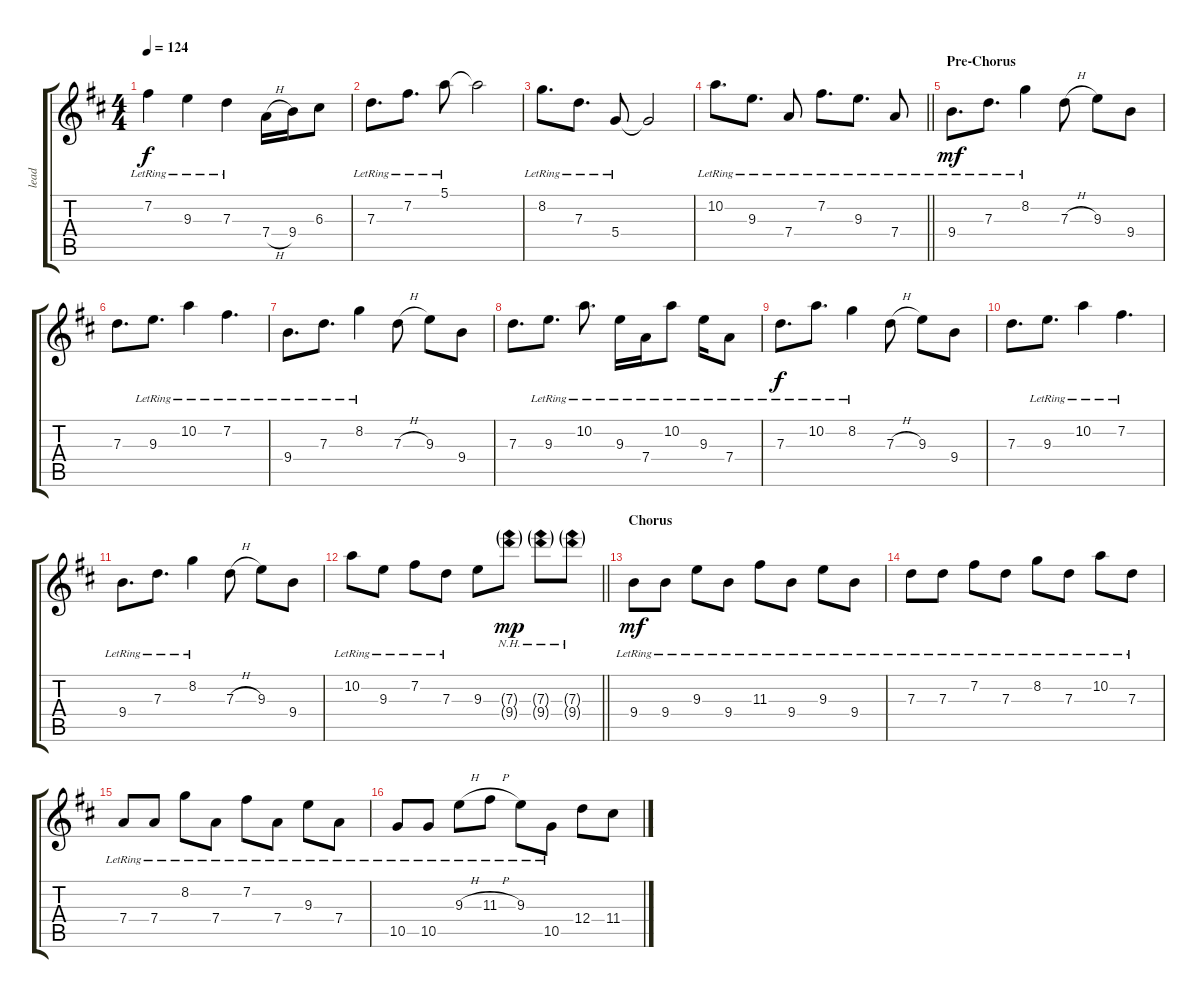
\track ("lead" "lead") {instrument distortionguitar}
\staff {score tabs}
\tuning (E4 B3 G3 D3 A2 D2) {hide}
\ts (4 4)
\tempo 124
\clef g2
\ks d
7.2{lr}.4{dy f} 9.3{lr}.4 7.3{lr}.4 7.4{h}.16 9.4.16 6.3.8 |
7.3{lr}.8{d} 7.2{lr}.8{d} 5.1{lr}.8 5.1{t}.2 |
8.2{lr}.8{d} 7.3{lr}.8{d} 5.4{lr}.8 5.4{t}.2 |
\barLineRight lightlight
10.2{lr}.8{d} 9.3{lr}.8{d} 7.4{lr}.8 7.2{lr}.8{d} 9.3{lr}.8{d} 7.4{lr}.8 |
\section ("" "Pre-Chorus")
9.4{lr}.8{d dy mf} 7.3{lr}.8{d} 8.2{lr}.4 7.3{h}.8 9.3.8 9.4.8 |
7.3.8{d} 9.3{lr}.8{d} 10.2{lr}.4 7.2{lr}.4{d} |
9.4{lr}.8{d} 7.3{lr}.8{d} 8.2{lr}.4 7.3{h}.8 9.3.8 9.4.8 |
7.3.8{d} 9.3{lr}.8{d} 10.2{lr}.8{d} 9.3{lr}.16 7.4{lr}.16 10.2{lr}.8 9.3{lr}.16 7.4{lr}.8 |
7.3{lr}.8{d dy f} 10.2{lr}.8{d} 8.2{lr}.4 7.3{h}.8 9.3.8 9.4.8 |
7.3.8{d} 9.3{lr}.8{d} 10.2{lr}.4 7.2{lr}.4{d} |
9.4{lr}.8{d} 7.3{lr}.8{d} 8.2{lr}.4 7.3{h}.8 9.3.8 9.4.8 |
\barLineRight lightlight
10.2{lr}.8 9.3{lr}.8 7.2{lr}.8 7.3{lr}.8 9.3.8 (7.3{nh g} 9.4{nh g}).8{dy mp} (7.3{nh g} 9.4{nh g}).8 (7.3{nh g} 9.4{nh g}).8 |
\section ("" "Chorus")
9.4{lr}.8{dy mf} 9.4{lr}.8 9.3{lr}.8 9.4{lr}.8 11.3{lr}.8 9.4{lr}.8 9.3{lr}.8 9.4{lr}.8 |
7.3{lr}.8 7.3{lr}.8 7.2{lr}.8 7.3{lr}.8 8.2{lr}.8 7.3{lr}.8 10.2{lr}.8 7.3{lr}.8 |
7.4{lr}.8 7.4{lr}.8 8.2{lr}.8 7.4{lr}.8 7.2{lr}.8 7.4{lr}.8 9.3{lr}.8 7.4{lr}.8 |
10.5{lr}.8 10.5{lr}.8 9.3{h lr}.8 11.3{h lr}.8 9.3{lr}.8 10.5{lr}.8 12.4.8 11.4.8
